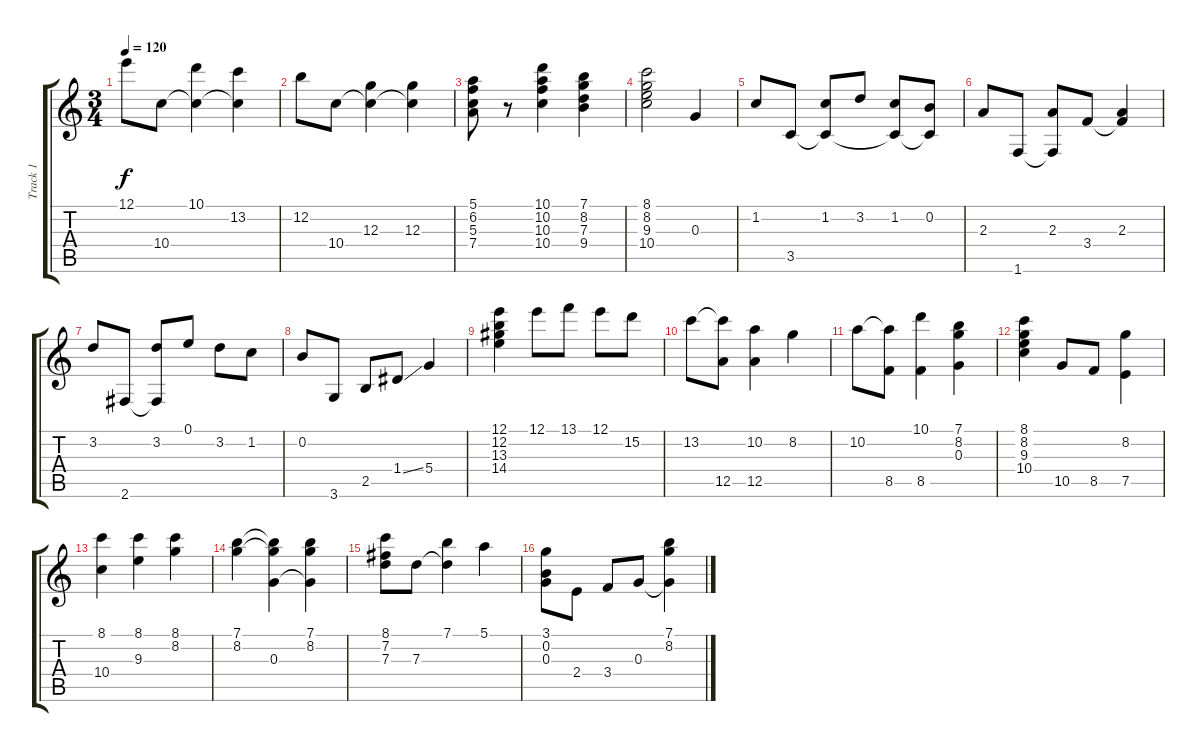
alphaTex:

\track ("Track 1" "Track 1") {instrument acousticguitarsteel}
\staff {score tabs}
\tuning (E4 B3 G3 D3 A2 E2) {hide}
\ts (3 4)
\tempo 120
\clef g2
\ks c
12.1.8{dy f} 10.4.8 (10.1 10.4{t}).4 (13.2 10.4{t}).4 |
12.2.8 10.4.8 (12.3 10.4{t}).4 (12.3 10.4{t}).4 |
(5.1 6.2 5.3 7.4).8 r.8 (10.1 10.2 10.3 10.4).4 (7.1 8.2 7.3 9.4).4 |
(8.1 8.2 9.3 10.4).2 0.3.4 |
1.2.8 3.5.8 (1.2 3.5{t}).8 3.2.8 (1.2 3.5{t}).8 (0.2 3.5{t}).8 |
2.3.8 1.6.8 (2.3 1.6{t}).8 3.4.8 (2.3 3.4{t}).4 |
3.2.8 2.6.8 (3.2 2.6{t}).8 0.1.8 3.2.8 1.2.8 |
0.2.8 3.6.8 2.5.8 1.4{ss}.8 5.4.4 |
(12.1 12.2 13.3 14.4).4 12.1.8 13.1.8 12.1.8 15.2.8 |
13.2.8 (13.2{t} 12.5).8 (10.2 12.5).4 8.2.4 |
10.2.8 (10.2{t} 8.5).8 (10.1 8.5).4 (7.1 8.2 0.3).4 |
(8.1 8.2 9.3 10.4).4 10.5.8 8.5.8 (8.2 7.5).4 |
(8.1 10.4).4 (8.1 9.3).4 (8.1 8.2).4 |
(7.1 8.2).4 (7.1{t} 8.2{t} 0.3).4 (7.1 8.2 0.3{t}).4 |
(8.1 7.2 7.3).8 7.3.8 (7.1 7.3{t}).4 5.1.4 |
(3.1 0.2 0.3).8 2.4.8 3.4.8 0.3.8 (7.1 8.2 0.3{t}).4
